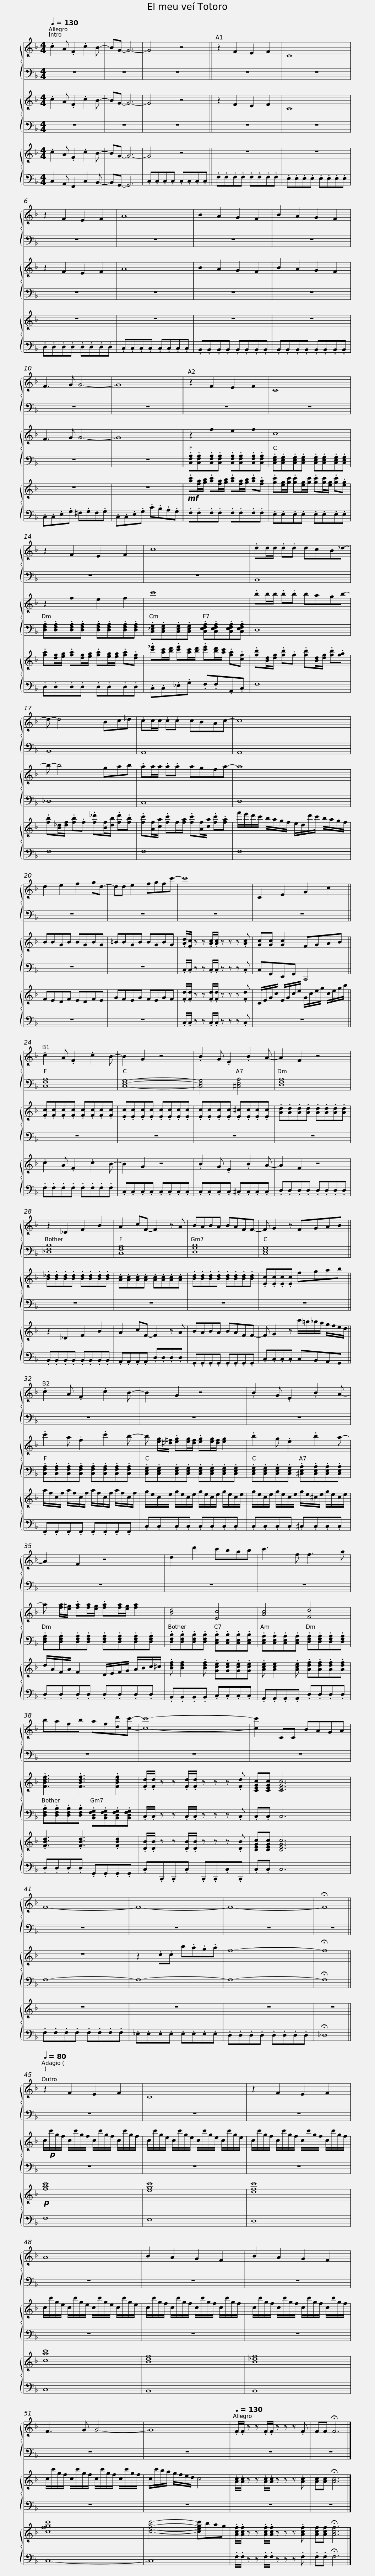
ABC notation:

X:1
%%score { 1 | 2 } { 3 | 4 } { 5 | 6 }
L:1/8
Q:1/4=130
M:4/4
I:linebreak $
K:F
V:1 treble
V:2 bass
V:3 treble
V:4 bass
V:5 treble
V:6 bass
V:1
 .c2 A .F2 .c2 B- | BG- G6- | G4 z4 || z2 F2 E2 F2 | C8 | %5
 z2 F2 E2 F2 | A8 | B2 A2 G2 F2 | B2 A2 G2 F2 |$ F3 G G4- | %10
 G8 || z2 F2 E2 F2 | C8 | z2 F2 E2 F2 | c8 |$ %15
 .dd/d/ .d.d dcB_d- | d- d4 Bc_d | .cc/c/ .c.c cBAc- | c8 | d2 e2 f2 gd- |$ %20
 dd e2 fgfc'- | c'8 | C2 E2 G2 c2 || .c2 A .F2 .c2 B- | B2 G2 z4 | %25
 .B2 G .E2 .B2 A- | A2 F2 z4 |$ z2 _D2 F2 B2 | A2 cF- F2 z A | BABA BAFF- | %30
 F G2 z FGAB || .c2 A .F2 .c2 B- | B2 G2 z4 |$ .B2 G .E2 .B2 A- | A2 F2 z4 | %35
 d2 d'2 c'bab | c'3 f f3 a | bafb af[dd'][cc']- | [cc']8- |$ [cc']2 CC BAGA | %40
 F8- | F8- | F8- | !fermata!F8 ||[Q:1/4=80] z2 F2 E2 F2 | %45
 C8 |$ z2 F2 E2 F2 | A8 | B2 A2 G2 F2 | B2 A2 G2 F2 |$ %50
 F3 G G4- | G8 |[Q:1/4=130] .F/.F/ z z .F/.F/ z z z .F | FF !fermata!F6 |] %54
V:2
 z8 | z8 | z8 || z8 | z8 | %5
 z8 | z8 | z8 | z8 |$ z8 | %10
 z8 || z8 | z8 | z8 | z8 |$ %15
 B,,8 | B,,8 | A,,8 | A,,8 | z8 |$ %20
 z8 | z8 | z8 || [C,F,A,]8 | [C,E,G,]8- | %25
 [C,E,G,]4 [^C,E,A,]4 | [D,F,A,]8 |$ [_D,F,B,]8 | [C,F,A,]8 | [D,G,B,]8 | %30
 [C,E,G,]8 || z8 | z8 |$ z8 | z8 | %35
 z8 | z8 | z8 | z8 |$ z8 | %40
 z8 | z8 | z8 | z8 || z8 | %45
 z8 |$ z8 | z8 | z8 | z8 |$ %50
 z8 | z8 | z8 | z8 |] %54
V:3
 .c2 A .F2 .c2 B- | BG- G6- | G4 z4 || z2 F2 E2 F2 | C8 | %5
 z2 F2 E2 F2 | A8 | B2 A2 G2 F2 | B2 A2 G2 F2 |$ F3 G G4- | %10
 G8 || z2 f2 e2 f2 | c8 | z2 f2 e2 f2 | c'8 |$ %15
 .bb/b/ .b.b bagb- | b- b4 gab | .aa/a/ .a.a agfa- | a8 | BBGB BGBG |$ %20
 =BBGB BGBG | .[Ad]/.[Fc]/ z z .[Ac]/.[Ac]/ z z z .[Ac] | [Gc][Gc] [Gc]2 FGAB || .[Fc].[Fc].[Fc].[Fc] .[Fc].[Fc].[Fc].[Fc] | .[Ec].[Ec].[Ec].[Ec] .[Ec].[Ec].[Ec].[Ec] | %25
 .[Ec].[Ec].[Ec].[Ec] .[E^c].[Ec].[Ec].[Ec] | .[Ad].[Ad].[Ad].[Ad] .[Ad].[Ad].[Ad].[Ad] |$ .[B_d].[Bd].[Bd].[Bd] .[Bd].[Bd].[Bd].[Bd] | .[Ac].[Ac].[Ac].[Ac] .[Ac].[Ac].[Ac].[Ac] | .[Bd].[Bd].[Bd].[Bd] .[Bd].[Bd].[Bd].[Bd] | %30
 .[Ec].[Ec].[Ec].[Ec] fgab || .c'2 a .f2 .c'2 b- | b [eg]/[^d^f]/ .[eg][eg]/[df]/ .[eg][eg]/[df]/ [eg]2 |$ .b2 g .e2 .b2 a- | a [fa]/[e^g]/ .[fa][fa]/[eg]/ .[fa][fa]/[eg]/ [fa]2 | %35
 [Bd]4 [Ec]4 | [Ac]4 [Fd]4 | .[FBdf]3 .[FBdf]3 .[FBdf]2 | .[Fd]/.[Fd]/ z z .[Fd]/.[Fd]/ z z z .[Fd] |$ [CEGc][CEGc] [CEGc]6 | %40
 z8 | z2 .c.c b.a.g.a | f8- | !fermata!f8 || c/!p!c'/g/f/ c/c'/g/f/ c/c'/g/f/ c/c'/g/f/ | %45
 c/c'/g/e/ c/c'/g/e/ c/c'/g/e/ c/c'/g/e/ |$ c/c'/g/f/ c/c'/g/f/ c/c'/g/f/ c/c'/g/f/ | c/c'/g/e/ c/c'/g/e/ c/c'/g/e/ c/c'/g/e/ | c/c'/g/f/ c/c'/g/f/ c/c'/g/f/ c/c'/g/f/ | c/c'/g/f/ c/c'/g/f/ c/c'/g/f/ c/c'/g/f/ |$ %50
 c/c'/g/f/ c/c'/g/f/ c/c'/g/f/ c/c'/g/f/ | c/c'/b/a/ g/f/e/d/ c4 | .[Ac]/.[Ac]/ z z .[Ac]/.[Ac]/ z z z .[Ac] | [Ac][Ac] !fermata![Ac]6 |] %54
V:4
 z8 | z8 | z8 || z8 | z8 | %5
 z8 | z8 | z8 | z8 |$ z8 | %10
 z8 || .[C,F,A,].[C,F,A,].[C,F,A,].[C,F,A,] .[C,F,A,].[C,F,A,].[C,F,A,].[C,F,A,] | .[C,E,G,].[C,E,G,].[C,E,G,].[C,E,G,] .[C,E,G,].[C,E,G,].[C,E,G,].[C,E,G,] | .[D,F,A,].[D,F,A,].[D,F,A,].[D,F,A,] .[D,F,A,].[D,F,A,].[D,F,A,].[D,F,A,] | .[C,_E,G,].[C,E,G,].[C,E,G,].[C,E,G,] .[C,E,F,A,].[C,E,F,A,].[C,E,F,A,].[C,E,F,A,] |$ %15
 D,8 | _D,8 | C,8 | D,8 | z8 |$ %20
 z8 | .C,/.C,/ z z .C,/.C,/ z z z .C, | C,G,,E,,G,, C,,4 || z8 | z8 | %25
 z8 | z8 |$ z8 | z8 | z8 | %30
 z8 || .[C,F,A,].[C,F,A,].[C,F,A,].[C,F,A,] .[C,F,A,].[C,F,A,].[C,F,A,].[C,F,A,] | .[C,E,G,].[C,E,G,].[C,E,G,].[C,E,G,] .[C,E,G,].[C,E,G,].[C,E,G,].[C,E,G,] |$ .[C,E,G,].[C,E,G,].[C,E,G,].[C,E,G,] .[^C,E,A,].[C,E,A,].[C,E,A,].[C,E,A,] | .[D,F,A,].[D,F,A,].[D,F,A,].[D,F,A,] .[D,F,A,].[D,F,A,].[D,F,A,].[D,F,A,] | %35
 .[D,F,B,].[D,F,B,].[D,F,B,].[D,F,B,] .[C,E,B,].[C,E,B,].[C,E,B,].[C,E,B,] | .[C,E,A,].[C,E,A,].[C,E,A,].[C,E,A,] .[D,F,A,].[D,F,A,].[D,F,A,].[D,F,A,] | .[D,F,B,].[D,F,B,].[D,F,B,].[D,F,B,] .[B,,D,F,G,].[B,,D,F,G,].[B,,D,F,G,].[B,,D,F,G,] | .C,/.C,/ z z .C,/.C,/ z z z .C, |$ .C,.C, C,6 | %40
 F,8- | F,8- | F,8- | !fermata!F,8 || z8 | %45
 z8 |$ z8 | z8 | z8 | z8 |$ %50
 z8 | z8 | z8 | z8 |] %54
V:5
 .c2 A .F2 .c2 B- | BG- G6- | G4 z4 || z8 | z8 | %5
 z8 | z8 | z8 | z8 |$ z8 | %10
 z8 ||!mf! .[ac'][fa]/[gb]/ .[ac'][fa]/[gb]/ .[ac'][fa]/[gb]/ .[ac'].[fa] | .[gc'][eg]/[gc']/ .[gc'][eg]/[gc']/ .[gc'][gc']/[eg]/ .[gc'].[eg] | .[fa][df]/[eg]/ .[fa][df]/[eg]/ .[fa][eg]/[eg]/ .[fa].[df] | .[c'_e'][ac']/[bd']/ .[c'e'][ac']/[bd']/ .[c'e'][bd']/[ac']/ .[fa].[cf] |$ %15
 .[fb][Bd]/[df]/ .[fb].f .[fb][Bd]/[df]/ .[fb].[fg] | .[fb][B_d]/[df]/ .[fb].f .[f_d'][Bf]/[db]/ .[fd'].[fb] | .[fc'][Af]/[ca]/ .[fc']f/[fa]/ .[fc'][Af]/[ca]/ .[fc'].[fa] | f'/e'/d'/c'/ b/a/g/f/ e/d/d'/c'/ b/a/g/f/ | FEDF EDFE |$ %20
 GFEG FEGF | .[Fd]/.[Fd]/ z z .[Fd]/.[Fd]/ z z z .[Fd] | C/E/G/c/ E/G/c/e/ G/c/e/g/ c/e/g/b/ || .c2 A .F2 .c2 B- | B2 G2 z4 | %25
 .B2 G .E2 .B2 A- | A2 F2 z4 |$ z2 _D2 F2 B2 | A2 cF- F2 z A | BABA BAFF- | %30
 F G2 z c'/=b/_b/a/ g/f/e/d/ || a/f/c/f/ a/f/c/f/ a/f/c/f/ a/f/c/f/ | g/e/c/e/ g/e/c/e/ g/e/c/e/ g/e/c/e/ |$ g/e/c/e/ g/e/c/e/ g/e/^c/e/ g/e/c/e/ | d/A/F/A/ F2 D/E/F/G/ A/B/c/^c/ | %35
 .[Bdf] [Bdf]2 .[Bdf] .[Gce].[Gce].[Gce].[Gce] | .[Ace] [Ace]2 .[Ace] .[Adf].[Adf].[Adf].[Adf] | .[FBd]3 .[FBd]3 .[FBd]2 | .[DB]/.[DB]/ z z .[DB]/.[DB]/ z z z .[DB] |$ [CEGc][CEGc] [CEGc]6 | %40
 z8 | z8 | z8 | z8 ||!p! [fac']8 | %45
 [egc']8 |$ [dfc']8 | [cac']8 | [Bdf]8 | [B_df]8 |$ %50
 [cfgc']8 | [cegc']4- [cegc']bag | .[Acf]/.[Acf]/ z z .[Acf]/.[Acf]/ z z z .[Acf] | [Acf][Acf] !fermata![Acf]6 |] %54
V:6
 C,2 A,, F,,2 C,2 B,,- | B,,G,,- G,,6 | .C,.C,.C,.C, .C,.C,.C,.C, || .F,.F,.F,.F, .F,.F,.F,.F, | .E,.E,.E,.E, .E,.E,.E,.E, | %5
 .D,.D,.D,.D, .D,.D,.D,.D, | .C,.C,.C,.C, .C,.C,.C,.C, | .B,,.B,,.B,,.B,, .B,,.B,,.B,,.B,, | .B,,.B,,.B,,.B,, .B,,.B,,.B,,.B,, |$ .C,.C,.E,.G, ^F,.G,F,.G, | %10
 .C,.C,.E,.G, .C.B,.A,.G, || .F,.F,.F,.F, .F,.F,.F,.F, | .E,.E,.E,.E, .E,.E,.E,.E, | .D,.D,.D,.D, .D,.D,.D,.D, | .C,.C,._E,.G, .F,.F,.A,,.C, |$ %15
 F,8 | F,8 | F,8 | F,8 | z8 |$ %20
 z8 | .C,/.C,/ z z .C,/.C,/ z z z .C, | z8 || .F,.F,.F,.F, .F,.F,.F,.F, | .C,.C,.C,.C, .C,.C,.C,.C, | %25
 .C,.C,.C,.C, .^C,.C,.C,.C, | .D,.D,.D,.D, .D,.D,.D,.D, |$ .B,,.B,,.B,,.B,, .B,,.B,,.B,,.B,, | .A,,.A,,.A,,.A,, .D,.D,.D,.D, | .G,,.G,,.G,,.G,, .G,,.G,,.G,,.G,, | %30
 .C,.C,.C,.C, C,B,,A,,G,, || .F,,.F,,.F,,.F,, .F,,.F,,.F,,.F,, | .C,.C,.C,.C, .C,.C,.C,.C, |$ .C,.C,.C,.C, .^C,.C,.C,.C, | .D,.D,.D,.D, .D,.D,.D,.D, | %35
 .B,,.B,,.B,,.B,, .C,.C,.C,.C, | .A,,.A,,.A,,.A,, .D,.D,.D,.D, | .D,.D,.D,.D, .G,,.G,,.G,,.G,, | .C,.C,,.C,,.C, .C,,.C,,.C,.C,, |$ .C,.C, C,6 | %40
 .F,.F,.F,.F, .F,.F,.F,.F, | ._E,.E,.E,.E, .E,.E,.E,.E, | .D,.D,.D,.D, .D,.D,.D,.D, | !fermata!_D,8 || F,8 | %45
 E,8 |$ D,8 | C,8 | B,,8 | B,,8 |$ %50
 C,8- | C,8 | .F,/.F,/ z z .F,/.F,/ z z z .F, | .F,.F, !fermata!F,6 |] %54
